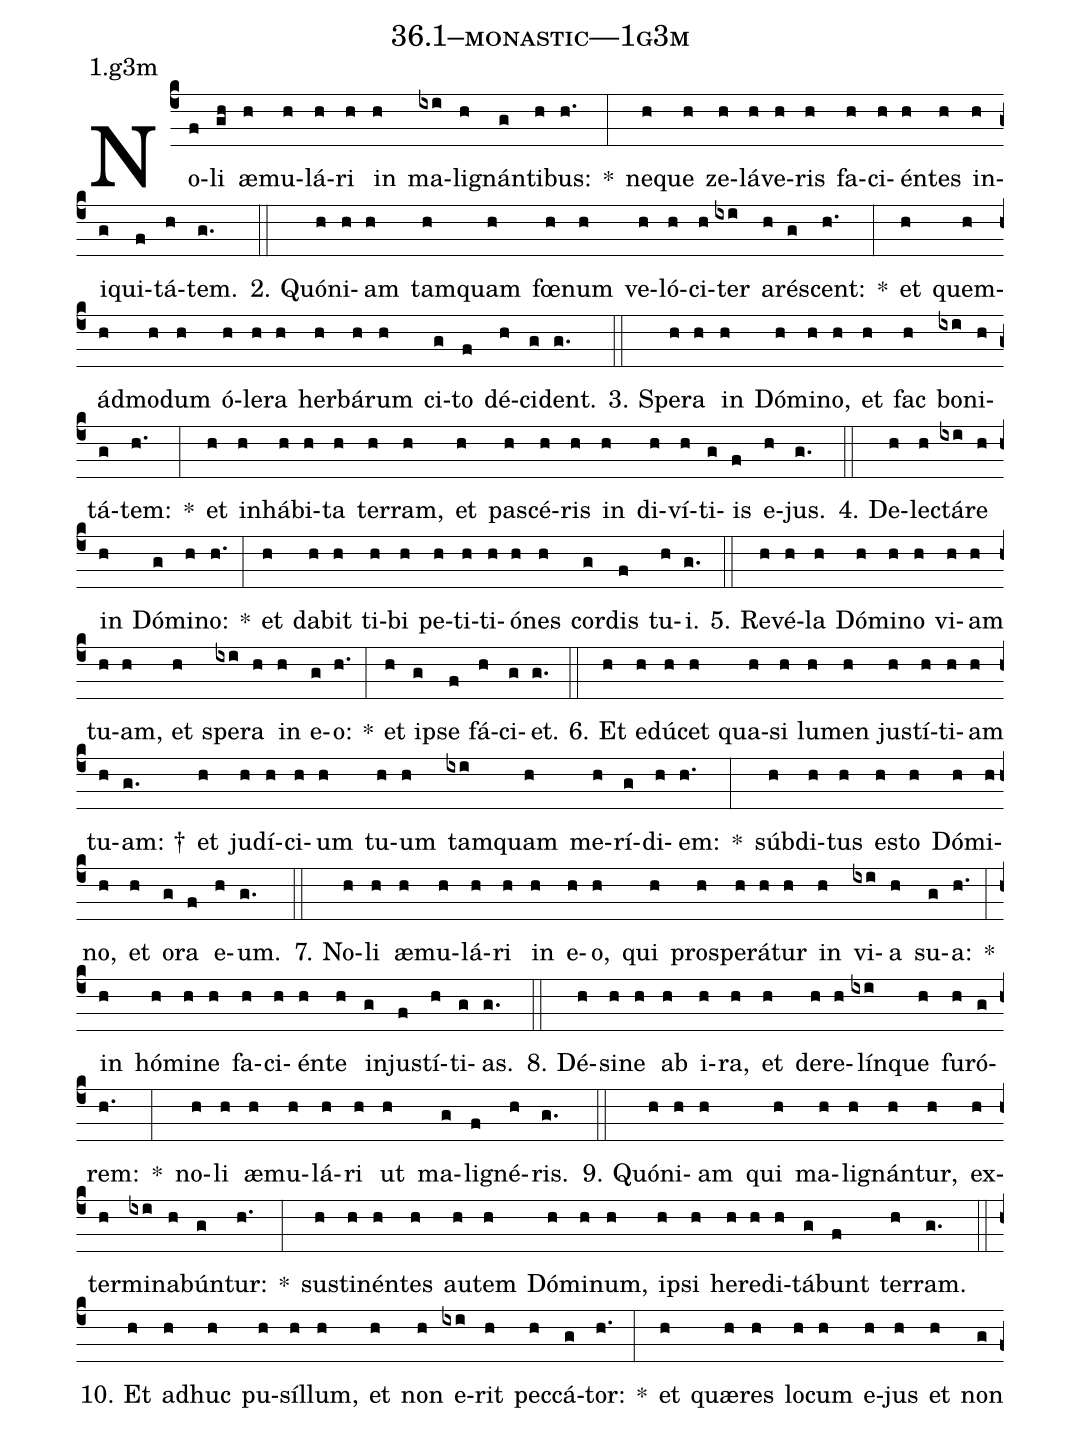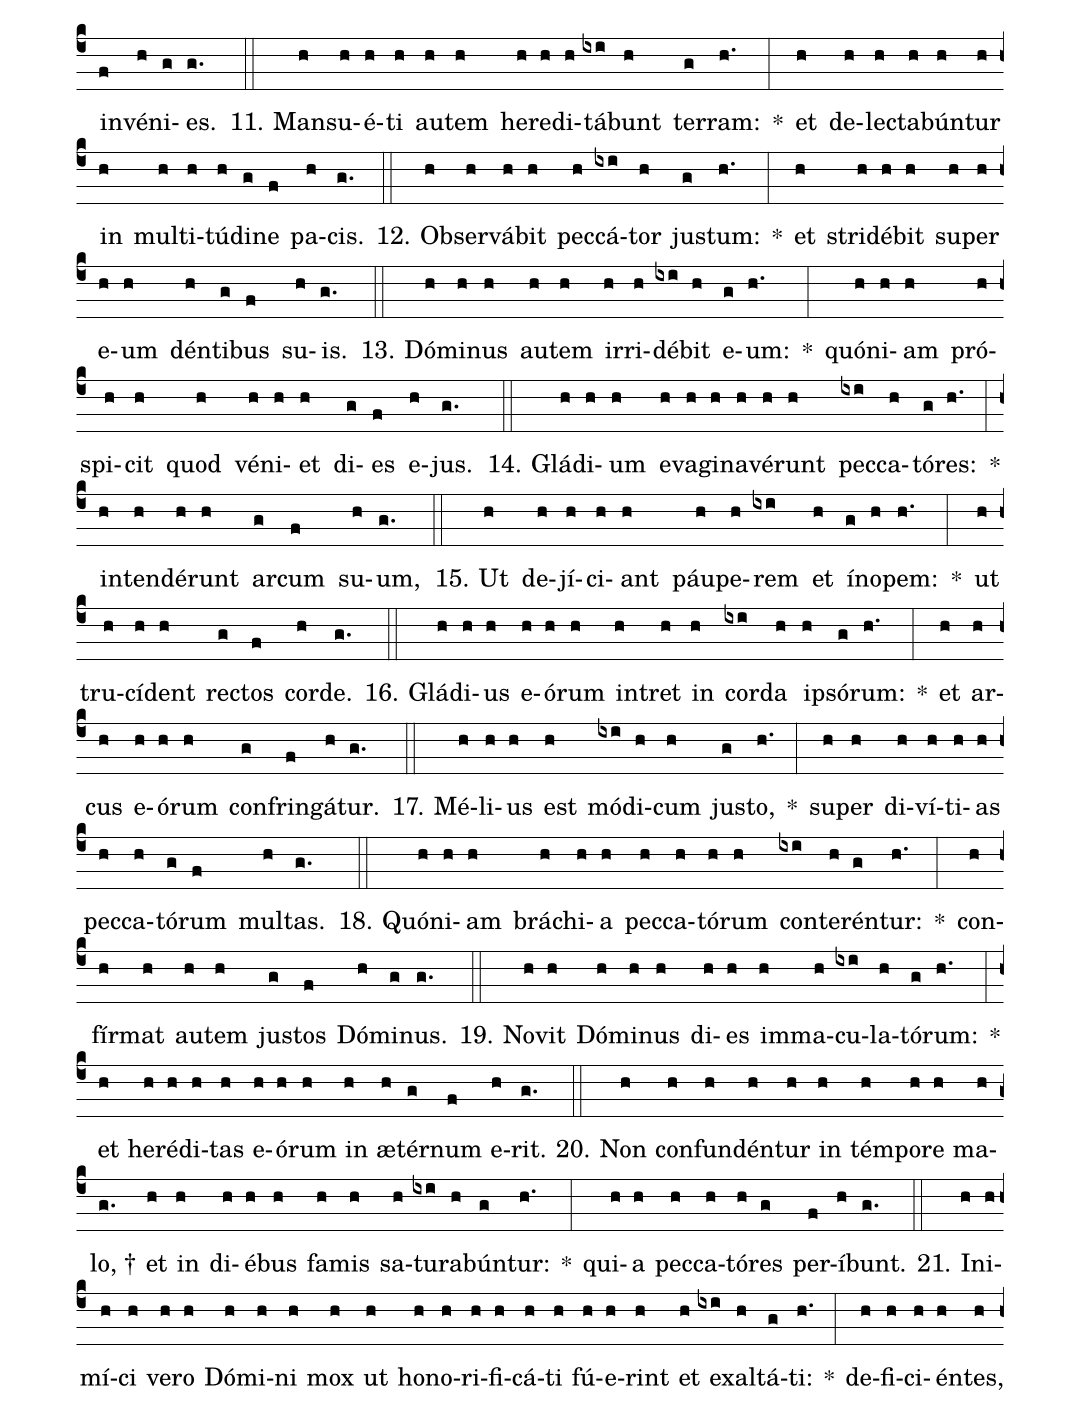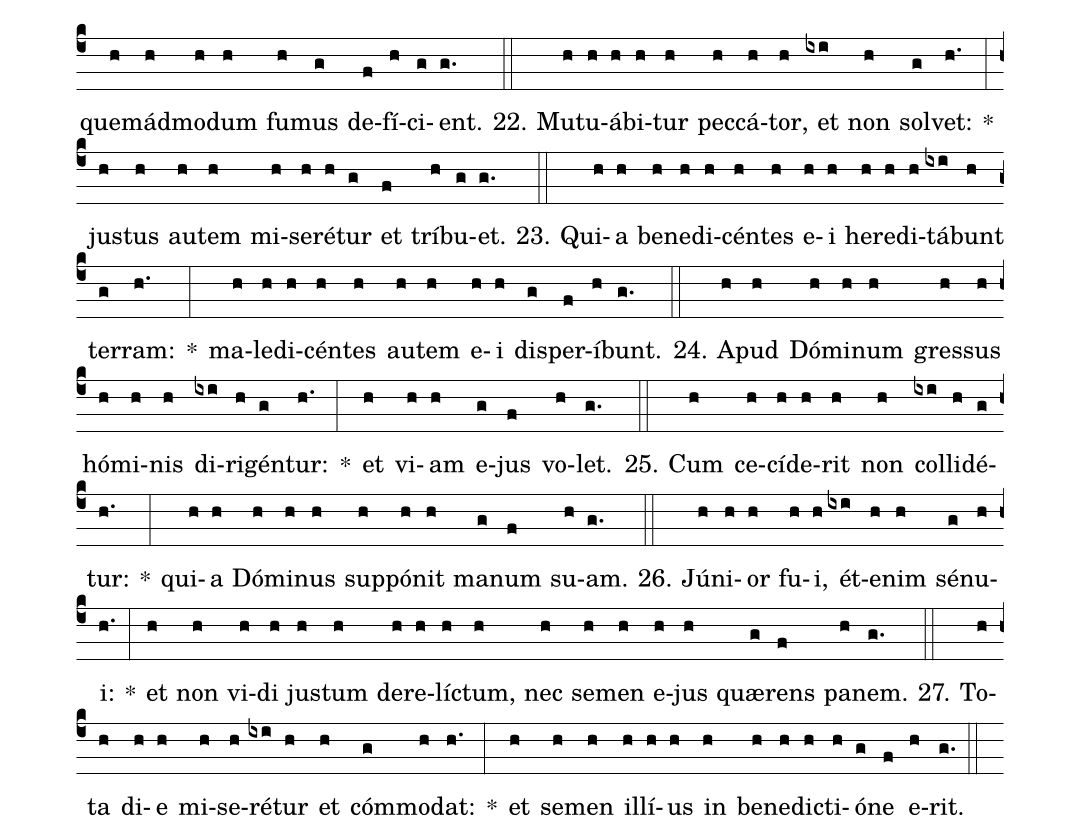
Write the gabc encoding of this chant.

name: 36.1--monastic---1g3m;
annotation: 1.g3m;
%%
(c4)No(f)li(gh) æ(h)mu(h)lá(h)ri(h) in(h) ma(ixi)li(h)gnán(g)ti(h)bus:(h.) *(:) ne(h)que(h) ze(h)lá(h)ve(h)ris(h) fa(h)ci(h)én(h)tes(h) in(h)i(g)qui(f)tá(h)tem.(g.) (::)
2. Quón(h)i(h)am(h) tam(h)quam(h) fœ(h)num(h) ve(h)ló(h)ci(h)ter(ixi) a(h)ré(g)scent:(h.) *(:) et(h) quem(h)ád(h)mo(h)dum(h) ó(h)le(h)ra(h) her(h)bá(h)rum(h) ci(g)to(f) dé(h)ci(g)dent.(g.) (::)
3. Spe(h)ra(h) in(h) Dó(h)mi(h)no,(h) et(h) fac(h) bo(ixi)ni(h)tá(g)tem:(h.) *(:) et(h) in(h)há(h)bi(h)ta(h) ter(h)ram,(h) et(h) pa(h)scé(h)ris(h) in(h) di(h)ví(h)ti(g)is(f) e(h)jus.(g.) (::)
4. De(h)lec(h)tá(ixi)re(h) in(h) Dó(g)mi(h)no:(h.) *(:) et(h) da(h)bit(h) ti(h)bi(h) pe(h)ti(h)ti(h)ó(h)nes(h) cor(g)dis(f) tu(h)i.(g.) (::)
5. Re(h)vé(h)la(h) Dó(h)mi(h)no(h) vi(h)am(h) tu(h)am,(h) et(h) spe(ixi)ra(h) in(h) e(g)o:(h.) *(:) et(h) ip(g)se(f) fá(h)ci(g)et.(g.) (::)
6. Et(h) e(h)dú(h)cet(h) qua(h)si(h) lu(h)men(h) jus(h)tí(h)ti(h)am(h) tu(h)am: †(g.) et(h) ju(h)dí(h)ci(h)um(h) tu(h)um(h) tam(ixi)quam(h) me(h)rí(g)di(h)em:(h.) *(:) súb(h)di(h)tus(h) es(h)to(h) Dó(h)mi(h)no,(h) et(h) o(g)ra(f) e(h)um.(g.) (::)
7. No(h)li(h) æ(h)mu(h)lá(h)ri(h) in(h) e(h)o,(h) qui(h) pro(h)spe(h)rá(h)tur(h) in(h) vi(ixi)a(h) su(g)a:(h.) *(:) in(h) hó(h)mi(h)ne(h) fa(h)ci(h)én(h)te(h) in(g)jus(f)tí(h)ti(g)as.(g.) (::)
8. Dé(h)si(h)ne(h) ab(h) i(h)ra,(h) et(h) de(h)re(h)lín(ixi)que(h) fu(h)ró(g)rem:(h.) *(:) no(h)li(h) æ(h)mu(h)lá(h)ri(h) ut(h) ma(g)li(f)gné(h)ris.(g.) (::)
9. Quón(h)i(h)am(h) qui(h) ma(h)li(h)gnán(h)tur,(h) ex(h)ter(h)mi(ixi)na(h)bún(g)tur:(h.) *(:) sus(h)ti(h)nén(h)tes(h) au(h)tem(h) Dó(h)mi(h)num,(h) ip(h)si(h) he(h)re(h)di(h)tá(g)bunt(f) ter(h)ram.(g.) (::)
10. Et(h) ad(h)huc(h) pu(h)síl(h)lum,(h) et(h) non(h) e(ixi)rit(h) pec(h)cá(g)tor:(h.) *(:) et(h) quæ(h)res(h) lo(h)cum(h) e(h)jus(h) et(h) non(g) in(f)vé(h)ni(g)es.(g.) (::)
11. Man(h)su(h)é(h)ti(h) au(h)tem(h) he(h)re(h)di(h)tá(ixi)bunt(h) ter(g)ram:(h.) *(:) et(h) de(h)lec(h)ta(h)bún(h)tur(h) in(h) mul(h)ti(h)tú(h)di(g)ne(f) pa(h)cis.(g.) (::)
12. Ob(h)ser(h)vá(h)bit(h) pec(h)cá(ixi)tor(h) jus(g)tum:(h.) *(:) et(h) stri(h)dé(h)bit(h) su(h)per(h) e(h)um(h) dén(h)ti(g)bus(f) su(h)is.(g.) (::)
13. Dó(h)mi(h)nus(h) au(h)tem(h) ir(h)ri(h)dé(ixi)bit(h) e(g)um:(h.) *(:) quón(h)i(h)am(h) pró(h)spi(h)cit(h) quod(h) vé(h)ni(h)et(h) di(g)es(f) e(h)jus.(g.) (::)
14. Glá(h)di(h)um(h) e(h)va(h)gi(h)na(h)vé(h)runt(h) pec(ixi)ca(h)tó(g)res:(h.) *(:) in(h)ten(h)dé(h)runt(h) ar(g)cum(f) su(h)um,(g.) (::)
15. Ut(h) de(h)jí(h)ci(h)ant(h) páu(h)pe(h)rem(ixi) et(h) ín(g)o(h)pem:(h.) *(:) ut(h) tru(h)cí(h)dent(h) rec(g)tos(f) cor(h)de.(g.) (::)
16. Glá(h)di(h)us(h) e(h)ó(h)rum(h) in(h)tret(h) in(h) cor(ixi)da(h) ip(h)só(g)rum:(h.) *(:) et(h) ar(h)cus(h) e(h)ó(h)rum(h) con(g)frin(f)gá(h)tur.(g.) (::)
17. Mé(h)li(h)us(h) est(h) mó(ixi)di(h)cum(h) jus(g)to,(h.) *(:) su(h)per(h) di(h)ví(h)ti(h)as(h) pec(h)ca(h)tó(g)rum(f) mul(h)tas.(g.) (::)
18. Quón(h)i(h)am(h) brá(h)chi(h)a(h) pec(h)ca(h)tó(h)rum(h) con(ixi)te(h)rén(g)tur:(h.) *(:) con(h)fír(h)mat(h) au(h)tem(h) jus(g)tos(f) Dó(h)mi(g)nus.(g.) (::)
19. No(h)vit(h) Dó(h)mi(h)nus(h) di(h)es(h) im(h)ma(h)cu(ixi)la(h)tó(g)rum:(h.) *(:) et(h) he(h)ré(h)di(h)tas(h) e(h)ó(h)rum(h) in(h) æ(h)tér(g)num(f) e(h)rit.(g.) (::)
20. Non(h) con(h)fun(h)dén(h)tur(h) in(h) tém(h)po(h)re(h) ma(h)lo, †(g.) et(h) in(h) di(h)é(h)bus(h) fa(h)mis(h) sa(h)tu(ixi)ra(h)bún(g)tur:(h.) *(:) qui(h)a(h) pec(h)ca(h)tó(h)res(g) per(f)í(h)bunt.(g.) (::)
21. In(h)i(h)mí(h)ci(h) ve(h)ro(h) Dó(h)mi(h)ni(h) mox(h) ut(h) ho(h)no(h)ri(h)fi(h)cá(h)ti(h) fú(h)e(h)rint(h) et(h) ex(ixi)al(h)tá(g)ti:(h.) *(:) de(h)fi(h)ci(h)én(h)tes,(h) quem(h)ád(h)mo(h)dum(h) fu(h)mus(g) de(f)fí(h)ci(g)ent.(g.) (::)
22. Mu(h)tu(h)á(h)bi(h)tur(h) pec(h)cá(h)tor,(h) et(ixi) non(h) sol(g)vet:(h.) *(:) jus(h)tus(h) au(h)tem(h) mi(h)se(h)ré(h)tur(g) et(f) trí(h)bu(g)et.(g.) (::)
23. Qui(h)a(h) be(h)ne(h)di(h)cén(h)tes(h) e(h)i(h) he(h)re(h)di(h)tá(ixi)bunt(h) ter(g)ram:(h.) *(:) ma(h)le(h)di(h)cén(h)tes(h) au(h)tem(h) e(h)i(h) dis(g)per(f)í(h)bunt.(g.) (::)
24. A(h)pud(h) Dó(h)mi(h)num(h) gres(h)sus(h) hó(h)mi(h)nis(h) di(ixi)ri(h)gén(g)tur:(h.) *(:) et(h) vi(h)am(h) e(g)jus(f) vo(h)let.(g.) (::)
25. Cum(h) ce(h)cí(h)de(h)rit(h) non(h) col(ixi)li(h)dé(g)tur:(h.) *(:) qui(h)a(h) Dó(h)mi(h)nus(h) sup(h)pó(h)nit(h) ma(g)num(f) su(h)am.(g.) (::)
26. Jú(h)ni(h)or(h) fu(h)i,(h) ét(ixi)e(h)nim(h) sé(g)nu(h)i:(h.) *(:) et(h) non(h) vi(h)di(h) jus(h)tum(h) de(h)re(h)líc(h)tum,(h) nec(h) se(h)men(h) e(h)jus(h) quæ(g)rens(f) pa(h)nem.(g.) (::)
27. To(h)ta(h) di(h)e(h) mi(h)se(h)ré(ixi)tur(h) et(h) cóm(g)mo(h)dat:(h.) *(:) et(h) se(h)men(h) il(h)lí(h)us(h) in(h) be(h)ne(h)dic(h)ti(h)ó(g)ne(f) e(h)rit.(g.) (::)
